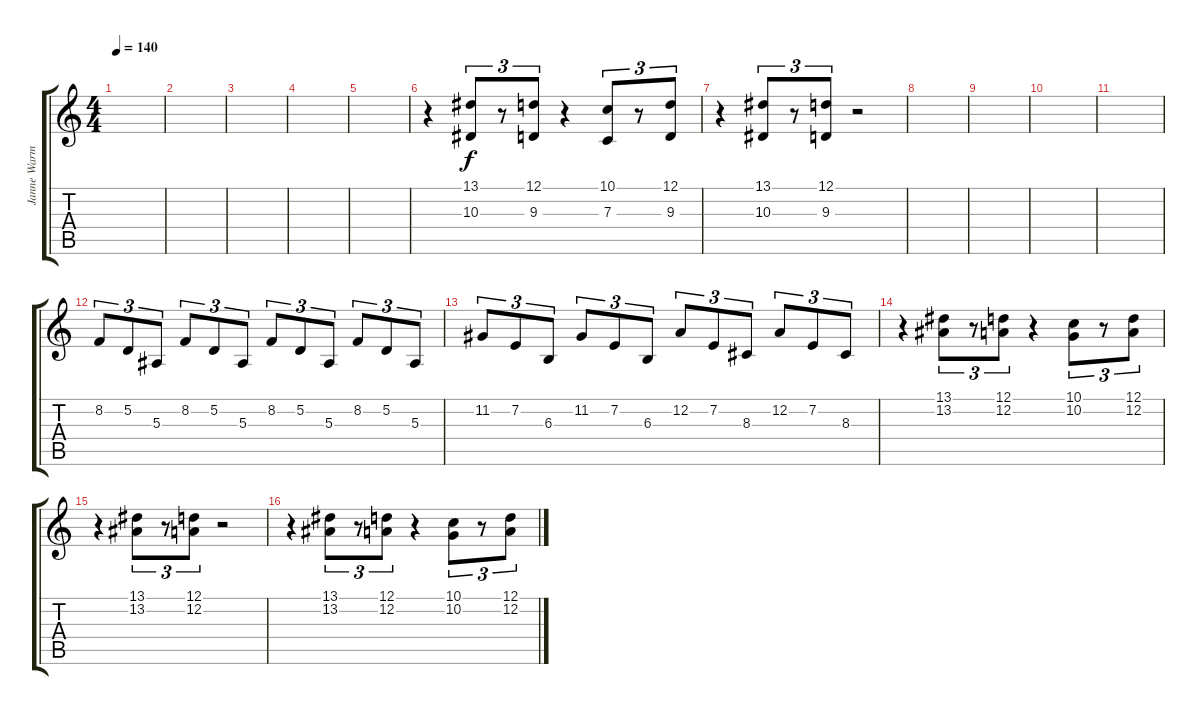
\track ("Janne Warman 1" "Janne Warm") {instrument orchestralharp}
\staff {score tabs}
\tuning (D4 A3 F3 C3 G2 D2) {hide}
\ts (4 4)
\tempo 140
\clef g2
\ks c
|
|
|
|
|
r.4{instrument orchestrahit} (13.1 10.3).8{tu (3 2)} r.8{tu (3 2)} (12.1 9.3).8{tu (3 2)} r.4 (10.1 7.3).8{tu (3 2)} r.8{tu (3 2)} (12.1 9.3).8{tu (3 2)} |
r.4 (13.1 10.3).8{tu (3 2)} r.8{tu (3 2)} (12.1 9.3).8{tu (3 2)} r.2 |
|
|
|
|
8.2.8{tu (3 2) instrument orchestralharp} 5.2.8{tu (3 2)} 5.3.8{tu (3 2)} 8.2.8{tu (3 2)} 5.2.8{tu (3 2)} 5.3.8{tu (3 2)} 8.2.8{tu (3 2)} 5.2.8{tu (3 2)} 5.3.8{tu (3 2)} 8.2.8{tu (3 2)} 5.2.8{tu (3 2)} 5.3.8{tu (3 2)} |
11.2.8{tu (3 2)} 7.2.8{tu (3 2)} 6.3.8{tu (3 2)} 11.2.8{tu (3 2)} 7.2.8{tu (3 2)} 6.3.8{tu (3 2)} 12.2.8{tu (3 2)} 7.2.8{tu (3 2)} 8.3.8{tu (3 2)} 12.2.8{tu (3 2)} 7.2.8{tu (3 2)} 8.3.8{tu (3 2)} |
r.4{instrument stringensemble1} (13.1 13.2).8{tu (3 2)} r.8{tu (3 2)} (12.1 12.2).8{tu (3 2)} r.4 (10.1 10.2).8{tu (3 2)} r.8{tu (3 2)} (12.1 12.2).8{tu (3 2)} |
r.4 (13.1 13.2).8{tu (3 2)} r.8{tu (3 2)} (12.1 12.2).8{tu (3 2)} r.2 |
r.4 (13.1 13.2).8{tu (3 2)} r.8{tu (3 2)} (12.1 12.2).8{tu (3 2)} r.4 (10.1 10.2).8{tu (3 2)} r.8{tu (3 2)} (12.1 12.2).8{tu (3 2)}
